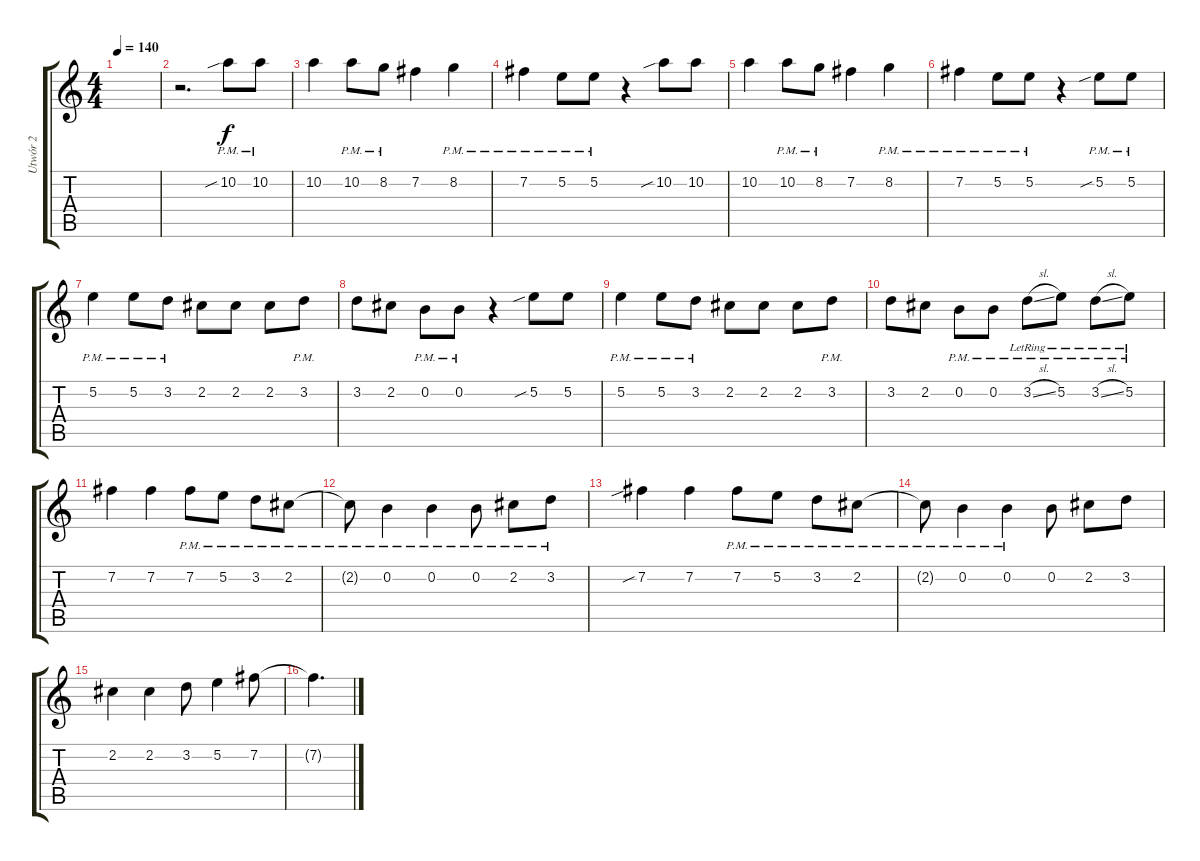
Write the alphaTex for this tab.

\track ("Utwór 2" "Utwór 2") {instrument distortionguitar}
\staff {score tabs}
\tuning (E4 B3 G3 D3 A2 E2) {hide}
\ts (4 4)
\tempo 140
\clef g2
\ks c
|
r.2{d} 10.2{sib pm}.8 10.2{pm}.8 |
10.2.4 10.2{pm}.8 8.2{pm}.8 7.2.4 8.2{pm}.4 |
7.2{pm}.4 5.2{pm}.8 5.2{pm}.8 r.4 10.2{sib}.8 10.2.8 |
10.2.4 10.2{pm}.8 8.2{pm}.8 7.2.4 8.2{pm}.4 |
7.2{pm}.4 5.2{pm}.8 5.2{pm}.8 r.4 5.2{sib pm}.8 5.2{pm}.8 |
5.2{pm}.4 5.2{pm}.8 3.2{pm}.8 2.2.8 2.2.8 2.2.8 3.2{pm}.8 |
3.2.8 2.2.8 0.2{pm}.8 0.2{pm}.8 r.4 5.2{sib}.8 5.2.8 |
5.2{pm}.4 5.2{pm}.8 3.2{pm}.8 2.2.8 2.2.8 2.2.8 3.2{pm}.8 |
3.2.8 2.2.8 0.2{pm}.8 0.2{pm}.8 3.2{sl pm lr}.8{instrument synthvoice} 5.2{pm lr}.8 3.2{sl pm lr}.8 5.2{pm lr}.8 |
7.2.4{volume 16 instrument overdrivenguitar} 7.2.4 7.2{pm}.8 5.2{pm}.8 3.2{pm}.8 2.2{pm}.8 |
2.2{pm t}.8 0.2{pm}.4 0.2{pm}.4 0.2{pm}.8 2.2{pm}.8 3.2{pm}.8 |
7.2{sib}.4 7.2.4 7.2{pm}.8 5.2{pm}.8 3.2{pm}.8 2.2{pm}.8 |
2.2{pm t}.8 0.2{pm}.4 0.2{pm}.4 0.2.8 2.2.8 3.2.8 |
2.2.4 2.2.4 3.2.8 5.2.4 7.2.8 |
7.2{t}.4{d}
